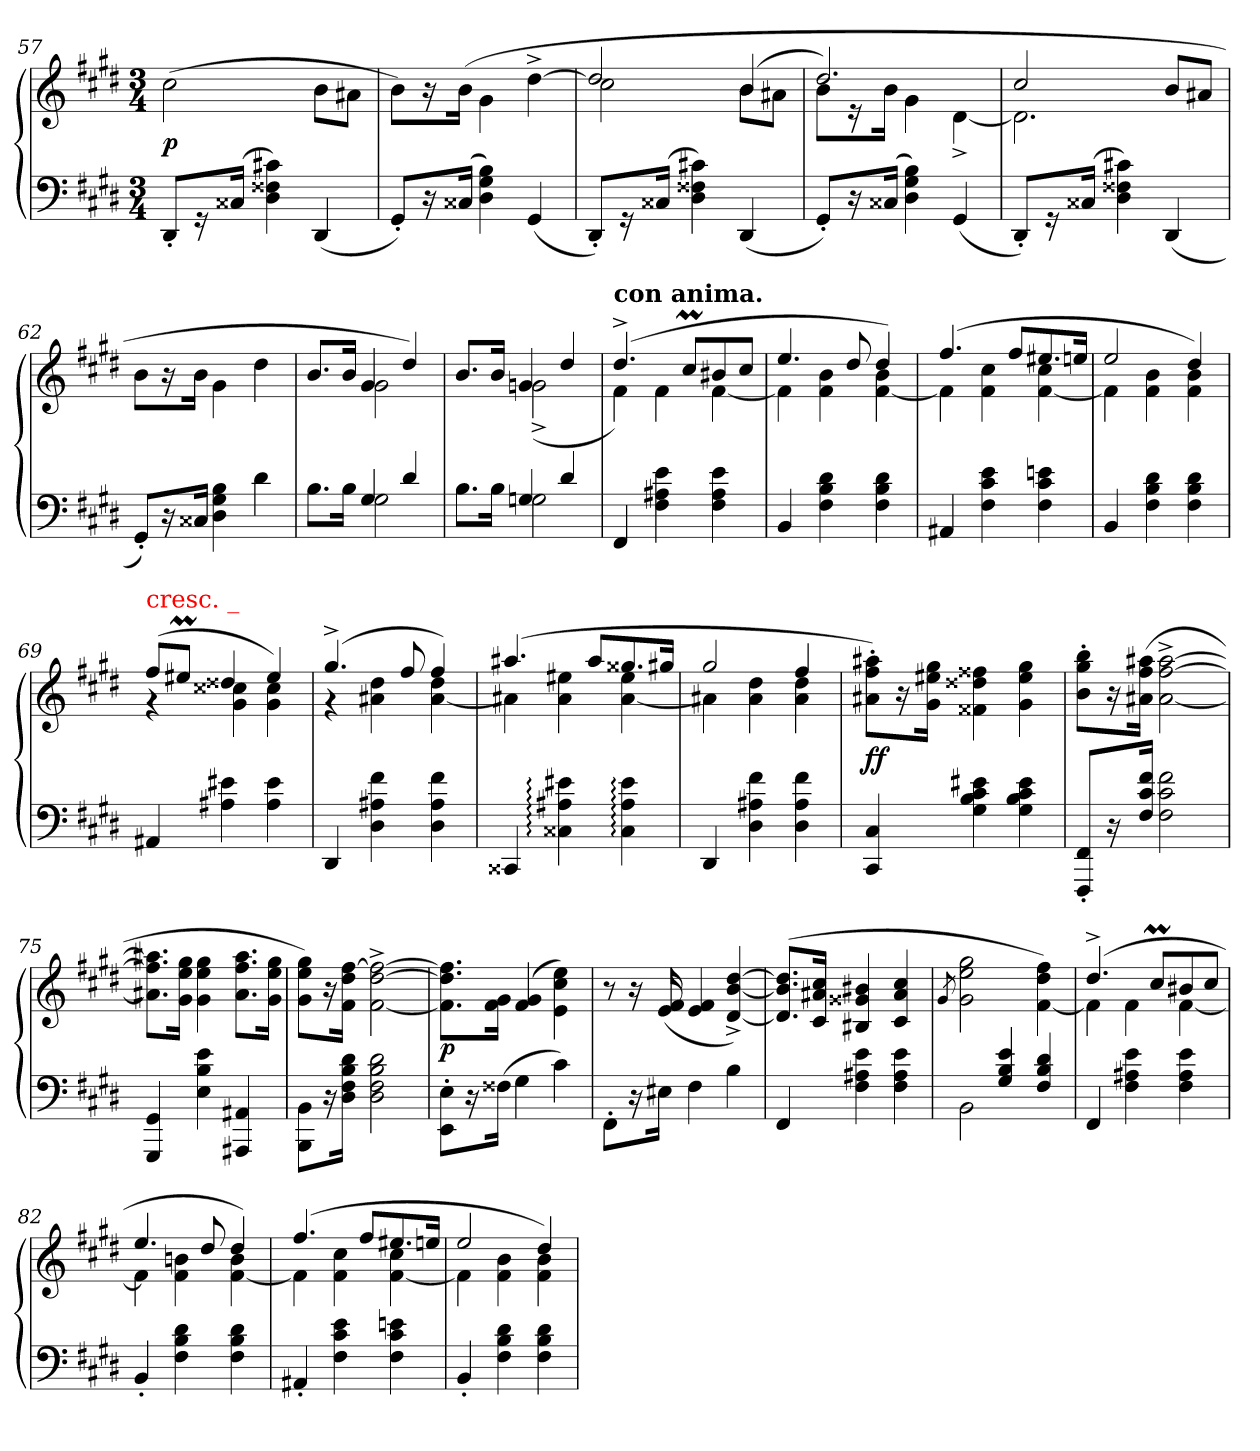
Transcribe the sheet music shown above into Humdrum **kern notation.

**kern	**kern	**dynam
*part1	*part1	*part1
*staff2	*staff1	*staff1/2
*clefF4	*clefG2	*
*k[f#c#g#d#]	*k[f#c#g#d#]	*
*c#:	*c#:	*
*M3/4	*M3/4	*
=57	=57	=57
8DD#'<L	(>2cc#\	p
16r	.	.
(<16C##XJk	.	.
4c#X 4F##X 4D#)	.	.
(4DD#	8b\L	.
.	8a#XJ	.
=58	=58	=58
8GG#'<L)	8bL)	.
16r	16r	.
(<16C##XJk	(>16bJk	.
4B 4G# 4D#)	4g#\	.
(4GG#	[4dd#^	.
=59	=59	=59
!	!LO:N:vis=2.	!
*	*^	*
8DD#'<L)	2dd#]	2cc#	.
16r	.	.	.
(<16C##XJk	.	.	.
4c#X 4F##X 4D#)	.	.	.
(4DD#	(>4b	8bL	.
.	.	8a#XJ	.
=60	=60	=60	=60
8GG#'<L)	2.dd#)	8bL	.
16r	.	16r	.
(<16C##XJk	.	16bJk	.
4B 4G# 4D#)	.	4g#	.
(4GG#	.	[4d#^>	.
=61	=61	=61	=61
8DD#'<L)	2cc#	2.d#]	.
16r	.	.	.
(<16C##XJk	.	.	.
4c#X 4F##X 4D#)	.	.	.
(<4DD#	8bL	.	.
.	8a#XJ	.	.
*	*v	*v	*
=62	=62	=62
8GG#'<L)	8b\L	.
16r	16r	.
16C##XJk	16b\Jk	.
4B 4G# 4D#	4g#\	.
4d#	4dd#\	.
=63	=63	=63
*^	*^	*
4ryy	8.BL	8.b/L	4ryy	.
.	16BJk	16b/Jk	.	.
4G#	2G#	4g#	2g#	.
4d#	.	4dd#)	.	.
=64	=64	=64	=64	=64
4ryy	8.BL	8.b/L	4ryy	.
.	16BJk	16bJk	.	.
4Gn	2G	4gn	(2g^	.
4d#	.	4dd#	.	.
*v	*v	*	*	*
=65	=65	=65	=65
!	!LO:TX:a:B:t=con anima.	!	!
4FF#	(4.dd#^	4f#)	.
4e 4A#X 4F#	.	4f#	.
.	8cc#ML	.	.
4e 4A# 4F#	8b#X	[4f#	.
.	8cc#J	.	.
=66	=66	=66	=66
4BB	4.ee	4f#]	.
4d# 4B 4F#	.	4b 4f#	.
.	8dd#	.	.
4d# 4B 4F#	4dd#)	4b [4f#	.
=67	=67	=67	=67
4AA#X	(4.ff#	4f#]	.
4e 4c# 4F#	.	4cc# 4f#	.
.	8ff#L	.	.
4en 4c# 4F#	8.ee#X	4cc# [4f#	.
.	16eenJk	.	.
=68	=68	=68	=68
4BB	2ee	4f#]	.
4d# 4B 4F#	.	4b 4f#	.
4d# 4B 4F#	4dd#)	4b 4f#	.
=69	=69	=69	=69
!	!LO:TX:a:color=red:t=cresc. _	!	!
4AA#X	(8ff#L	4rg	.
.	8ee#XmJ	.	.
4e#X 4A#X	4dd##X	4cc##X 4g#	.
4e# 4A#	4ee#)	4cc## 4g#	.
=70	=70	=70	=70
4DD#	(4.gg#^	4r	.
4f# 4A#X 4D#	.	4dd# 4a#X	.
.	8ff#	.	.
4f# 4A# 4D#	4ff#)	4dd# [4a#	.
=71	=71	=71	=71
4CC##X	(4.aa#X	4a#X]	.
4e#X: 4A#X: 4C##X:	.	4ee#X 4a#	.
.	8aa#L	.	.
4e#: 4A#: 4C##:	8.gg##X	4ee# [4a#	.
.	16gg#XJk	.	.
=72	=72	=72	=72
4DD#	2gg#	4a#X]	.
4f# 4A#X 4D#	.	4dd# 4a#	.
4f# 4A# 4D#	4ff#	4dd# 4a#	.
*	*v	*v	*
=73	=73	=73
4C# 4CC#	8aa#X'> 8ff#'> 8a#X'>L)	ff
.	16r	.
.	16gg# 16ee#X 16g#Jk	.
4e#X 4c# 4B 4G#	4ff##X 4dd##X 4f##X	.
4e# 4c# 4B 4G#	4gg# 4ee# 4g#	.
=74	=74	=74
8FF#'</ 8FFF#'</L	8bb'> 8gg#'> 8b'>L	.
16r	16r	.
16f#\ 16c#\ 16F#\Jk	(16aa#X 16ff# 16a#XJk	.
2f# 2c# 2F#	[2aa#^< [2ff#^< [2a#^<	.
=75	=75	=75
4GG# 4GGG#	8.aa#X] 8.ff#] 8.a#X]L	.
.	16gg# 16ee 16g#Jk	.
4e 4B 4E	4gg# 4ee 4g#	.
4AA#X 4AAA#X	8.aa# 8.ff# 8.a#L	.
.	16gg# 16ee 16g#Jk	.
=76	=76	=76
8BB\ 8BBB\L	8gg# 8ee 8g#L)	.
16r	16r	.
16d# 16B 16F# 16D#Jk	[16ff# 16dd# 16f#Jk	.
2d# 2B 2F# 2D#	2ff#_^< [2dd#^< [2f#^<	.
=77	=77	=77
8E'>\ 8EE'>\L	8.ff#]\ 8.dd#]\ 8.f#]\L	p
16r	.	.
(16F##XJk	16g# 16f#Jk	.
4G#	(>4g# 4f#	.
4c#)	4ee\ 4cc#\ 4e\)	.
=78	=78	=78
8FF#'>\L	8r	.
16r	16r	.
16E#X\Jk	(<16f# 16e	.
4F#	4f# 4e	.
4B	[4dd#^< [4b^< [4d#^<)	.
=79	=79	=79
4FF#	(>8.dd#] 8.b] 8.d#]L	.
.	16cc# 16a#X 16c#Jk	.
4e 4A#X 4F#	4b#X 4g##X 4B#X	.
4e 4A# 4F#	4cc# 4a# 4c#	.
=80	=80	=80
.	8qg#/	.
*^	*	*
4ryy	2BB\	2gg# 2ee 2g#	.
4e 4B 4G#	.	.	.
4d#/ 4B/ 4F#/	4ryy	4ff# 4dd# [4f#)	.
*v	*v	*	*
=81	=81	=81
*	*^	*
4FF#	(4.dd#^>	4f#]	.
4e 4A#X 4F#	.	4f#	.
.	8cc#ML	.	.
4e 4A# 4F#	8b#X	[4f#	.
.	8cc#J	.	.
=82	=82	=82	=82
4BB'<	4.ee	4f#]	.
4d# 4B 4F#	.	4bn 4f#	.
.	8dd#	.	.
4d# 4B 4F#	4dd#)	4b [4f#	.
=83	=83	=83	=83
4AA#X'<	(4.ff#	4f#]	.
4e 4c# 4F#	.	4cc# 4f#	.
.	8ff#L	.	.
4en 4c# 4F#	8.ee#X	4cc# [4f#	.
.	16eenJk	.	.
=84	=84	=84	=84
4BB'<	2ee	4f#]	.
4d# 4B 4F#	.	4b 4f#	.
4d# 4B 4F#	4dd#)	4b 4f#	.
*	*v	*v	*
=	=	=
*-	*-	*-
